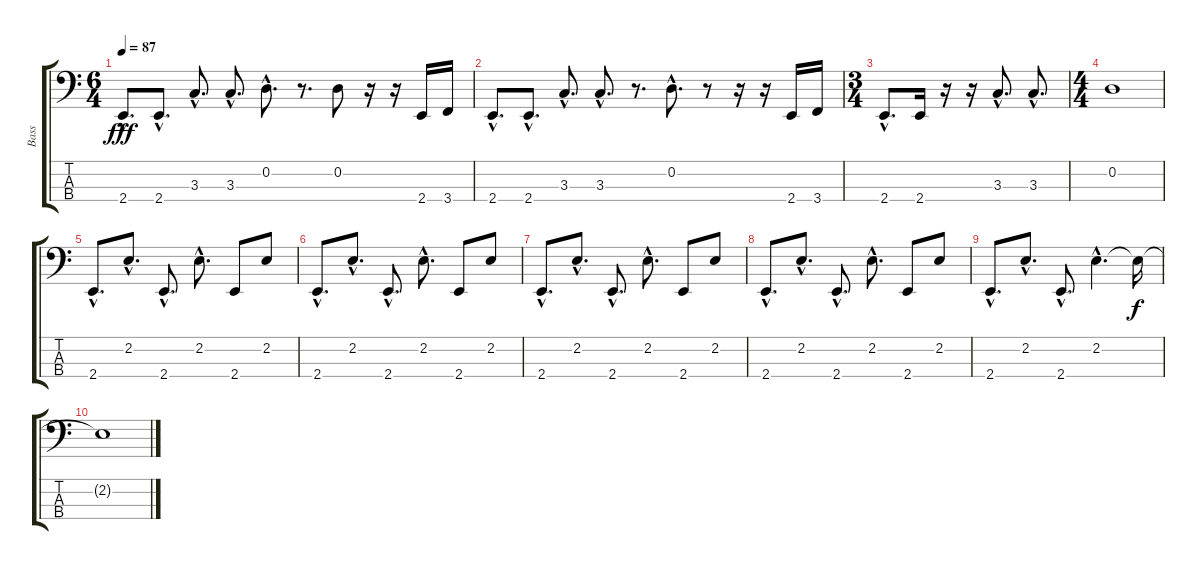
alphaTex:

\track ("Bass" "Bass") {instrument electricbassfinger}
\staff {score tabs}
\tuning (G2 D2 A1 D1) {hide}
\ts (6 4)
\tempo 87
\clef f4
\ks c
2.4{hac}.8{d dy fff} 2.4{hac}.8{d} 3.3{hac}.8{d} 3.3{hac}.8{d} 0.2{hac}.8{d} r.8{d} 0.2.8 r.16 r.16 2.4.16 3.4.16 |
2.4{hac}.8{d} 2.4{hac}.8{d} 3.3{hac}.8{d} 3.3{hac}.8{d} r.8{d} 0.2{hac}.8{d} r.8 r.16 r.16 2.4.16 3.4.16 |
\ts (3 4)
2.4{hac}.8{d} 2.4.16 r.16 r.16 3.3{hac}.8{d} 3.3{hac}.8{d} |
\ts (4 4)
0.2.1 |
2.4{hac}.8{d} 2.2{hac}.8{d} 2.4{hac}.8{d} 2.2{hac}.8{d} 2.4.8 2.2.8 |
2.4{hac}.8{d} 2.2{hac}.8{d} 2.4{hac}.8{d} 2.2{hac}.8{d} 2.4.8 2.2.8 |
2.4{hac}.8{d} 2.2{hac}.8{d} 2.4{hac}.8{d} 2.2{hac}.8{d} 2.4.8 2.2.8 |
2.4{hac}.8{d} 2.2{hac}.8{d} 2.4{hac}.8{d} 2.2{hac}.8{d} 2.4.8 2.2.8 |
2.4{hac}.8{d} 2.2{hac}.8{d} 2.4{hac}.8{d} 2.2{hac}.4{d} 2.2{t}.16{dy f} |
2.2{t}.1
